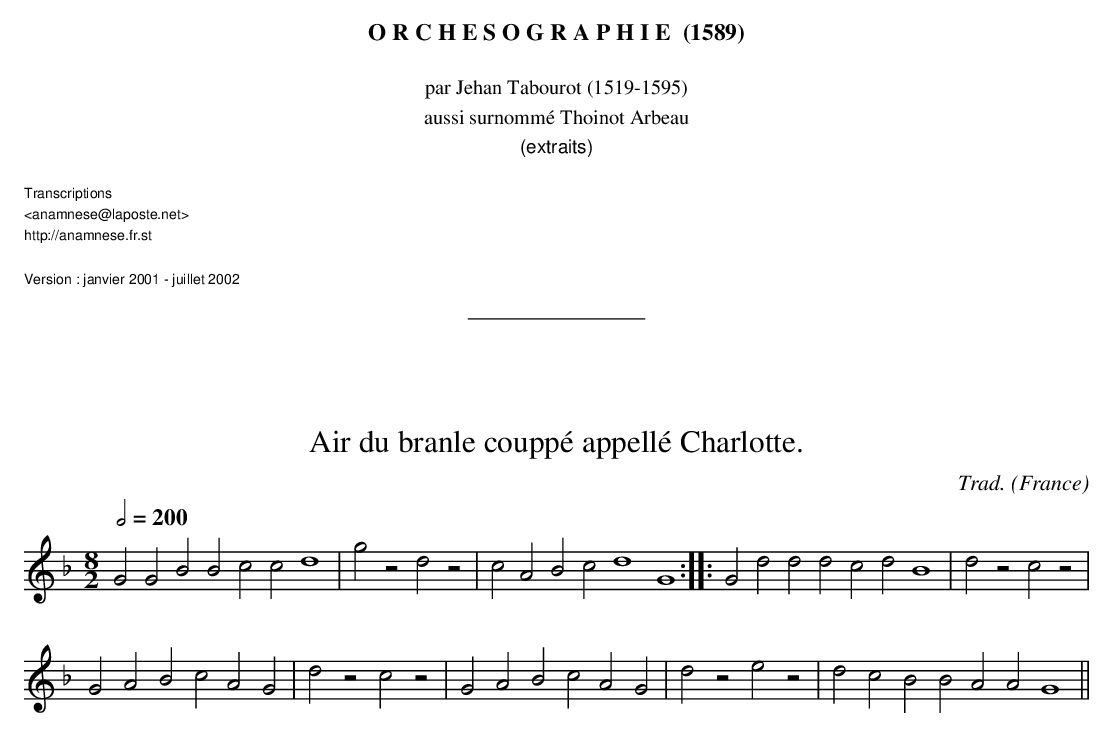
X:1
T:Air du branle couppé appellé Charlotte.
C:Trad.
O:France
M:8/2
L:1/2
Q:1/2=200
K:F
GGBB ccd2 | gz dz | cABc d2 G2 :: Gddd cdB2 | dz cz |
GABc AG   | dz cz | GABc AG | dz ez | dcBB AA G2 ||
